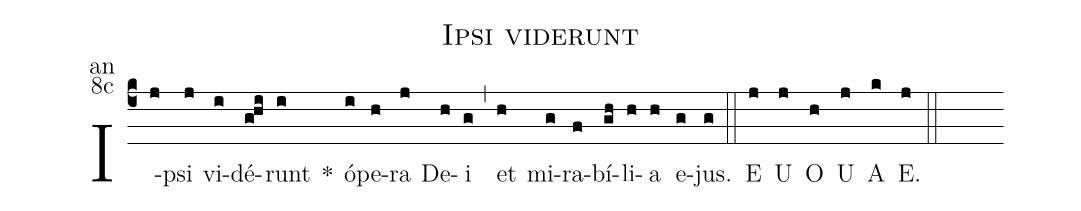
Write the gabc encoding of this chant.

name:Ipsi viderunt;
office-part:an;
mode:8c;
%%
(c4) I(j)psi(j) vi(i)dé(g!hi)runt(i) <sp>*</sp>() ó(i)pe(h)ra(j) De(h)i(g) (,) et(h) mi(g)ra(f)bí(gh)li(h)a(h) e(g)jus.(g) (::) <eu>E(j) U(j) O(h) U(j) A(k) E.(j) </eu>(::)
